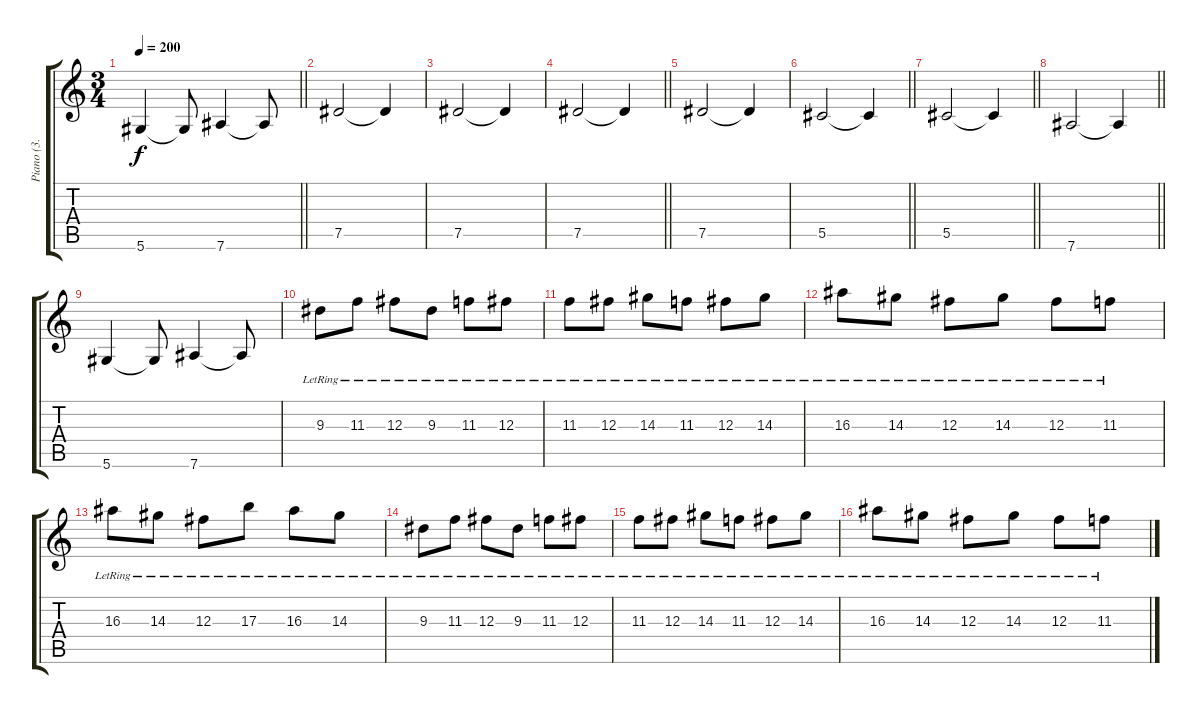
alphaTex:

\track ("Piano (3. Guitar)" "Piano (3. ") {instrument acousticguitarsteel}
\staff {score tabs}
\tuning (Eb4 Bb3 Gb3 Db3 Ab2 Eb2) {hide}
\ts (3 4)
\tempo 200
\clef g2
\barLineRight lightlight
\ks c
5.6.4{dy f} 5.6{t}.8 7.6.4 7.6{t}.8 |
7.5.2 7.5{t}.4 |
7.5.2 7.5{t}.4 |
\barLineRight lightlight
7.5.2 7.5{t}.4 |
7.5.2 7.5{t}.4 |
\barLineRight lightlight
5.5.2 5.5{t}.4 |
\barLineRight lightlight
5.5.2 5.5{t}.4 |
\barLineRight lightlight
7.6.2 7.6{t}.4 |
5.6.4 5.6{t}.8 7.6.4 7.6{t}.8 |
9.3{lr}.8 11.3{lr}.8 12.3{lr}.8 9.3{lr}.8 11.3{lr}.8 12.3{lr}.8 |
11.3{lr}.8 12.3{lr}.8 14.3{lr}.8 11.3{lr}.8 12.3{lr}.8 14.3{lr}.8 |
16.3{lr}.8 14.3{lr}.8 12.3{lr}.8 14.3{lr}.8 12.3{lr}.8 11.3{lr}.8 |
16.3{lr}.8 14.3{lr}.8 12.3{lr}.8 17.3{lr}.8 16.3{lr}.8 14.3{lr}.8 |
9.3{lr}.8 11.3{lr}.8 12.3{lr}.8 9.3{lr}.8 11.3{lr}.8 12.3{lr}.8 |
11.3{lr}.8 12.3{lr}.8 14.3{lr}.8 11.3{lr}.8 12.3{lr}.8 14.3{lr}.8 |
16.3{lr}.8 14.3{lr}.8 12.3{lr}.8 14.3{lr}.8 12.3{lr}.8 11.3{lr}.8
